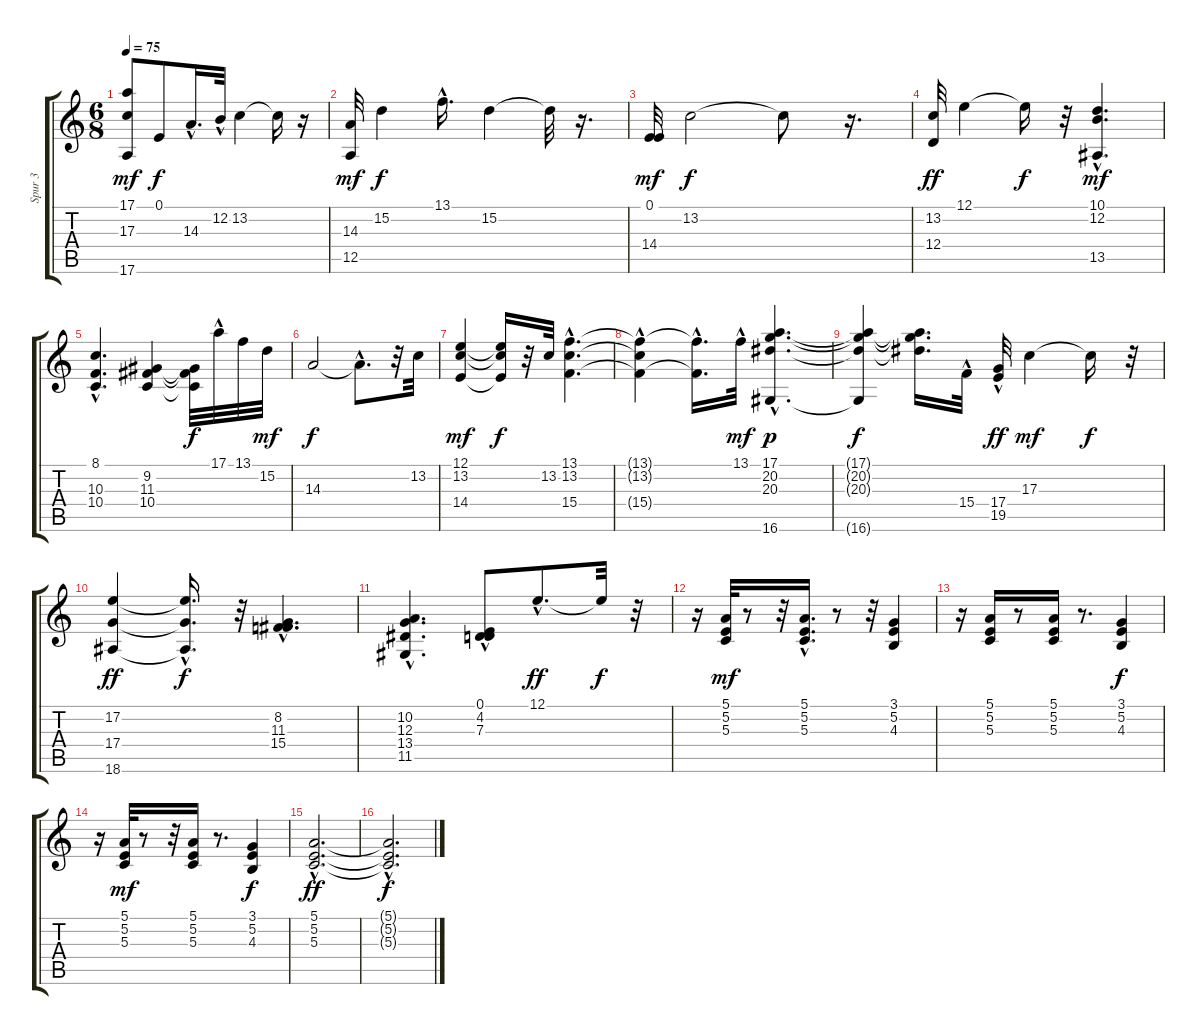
\track ("Spur 3" "Spur 3") {instrument electricpiano1}
\staff {score tabs}
\tuning (E4 B3 G3 D3 A2 E2) {hide}
\ts (6 8)
\tempo 75
\clef g2
\ks c
(17.1 17.3 17.6).8{dy mf} 0.1.8{dy f} 14.3{hac}.16{d} 12.2{hac}.32 13.2.4 13.2{t}.16 r.16 |
(14.3 12.5).32{dy mf} 15.2.4{dy f} 13.1{hac}.16{d} 15.2.4 15.2{t}.32 r.16{d} |
(0.1 14.4).32{dy mf} 13.2.2{dy f} 13.2{t}.8 r.16{d} |
(13.2 12.4).32{dy ff} 12.1.4 12.1{t}.16{dy f} r.32 (10.1{hac} 12.2 13.5).4{d dy mf} |
(8.1{hac} 10.3 10.4).4{d} (9.2 11.3 10.4).4 (9.2{t} 11.3{t} 10.4{t}).32{dy f} 17.1{hac}.32 13.1.32 15.2.32{dy mf} |
14.3.2{dy f} 14.3{hac t}.8{d} r.32 13.2.32 |
(12.1 13.2 14.4).4{dy mf} (12.1{t} 13.2{t} 14.4{t}).16{dy f} r.32 13.2.32 (13.1{hac} 13.2{hac} 15.4{hac}).4{d} |
(13.1{t} 13.2{hac t} 15.4{t}).4 (13.1{t} 15.4{hac t}).16{d} 13.1{hac}.32{dy mf} (17.1{hac} 20.2{hac} 20.3{hac} 16.6{hac}).4{d dy p} |
(17.1{t} 20.2{t} 20.3{t} 16.6{t}).4{dy f} (17.1{t} 20.2{t} 20.3{t}).16{d} 15.4{hac}.32 (17.4{hac} 19.5).32{dy ff} 17.3.4{dy mf} 17.3{t}.16{dy f} r.32 |
(17.2 17.4 18.6).4{dy ff} (17.2{hac t} 17.4{t} 18.6{t}).16{d dy f} r.32 (8.2 11.3 15.4{hac}).4{d} |
(10.2 12.3{hac} 13.4{hac} 11.5).4{d} (0.1{hac} 4.2 7.3).8 12.1{hac}.8{d dy ff} 12.1{t}.32{dy f} r.32 |
r.16 (5.1 5.2 5.3).32{dy mf} r.8 r.32 (5.1{hac} 5.2 5.3).16{d} r.8 r.32 (3.1 5.2 4.3).4 |
r.16 (5.1 5.2 5.3).16 r.8 (5.1 5.2 5.3).16 r.8{d} (3.1 5.2 4.3).4{dy f} |
r.16 (5.1 5.2 5.3).32{dy mf} r.8 r.32 (5.1 5.2 5.3).16 r.8{d} (3.1 5.2 4.3).4{dy f} |
(5.1{hac} 5.2{hac} 5.3{hac}).2{d dy ff} |
(5.1{hac t} 5.2{hac t} 5.3{hac t}).2{d dy f}
